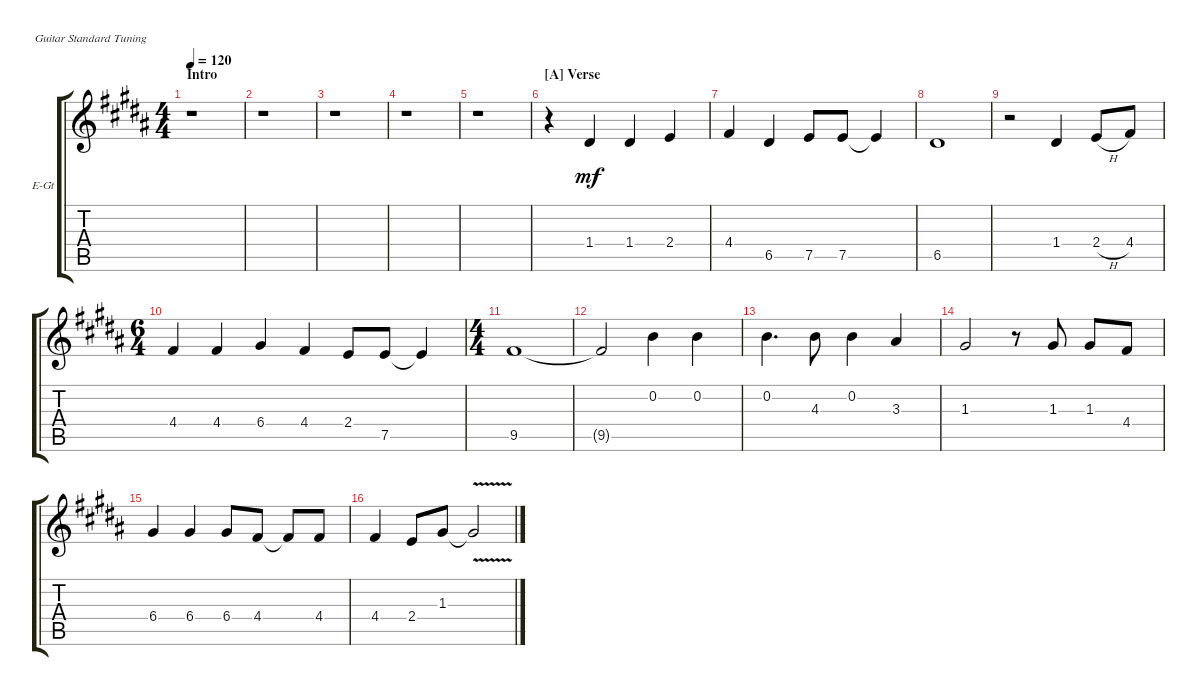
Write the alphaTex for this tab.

\defaultSystemsLayout 4
\bracketExtendMode groupsimilarinstruments
\firstSystemTrackNameOrientation horizontal
\otherSystemsTrackNameOrientation horizontal
\track ("Pual's Voice" "E-Gt") {instrument electricguitarclean}
\staff {score tabs}
\tuning (E4 B3 G3 D3 A2 E2)
\ts (4 4)
\section ("" "Intro")
\tempo 120
\clef g2
\scale
0.552
\ks b
r.1{dy mf instrument electricguitarclean} |
\scale
0.224 r.1 |
\scale
0.224 r.1 |
\scale
0.329412 r.1 |
\scale
0.329412 r.1 |
\section ("A" "Verse")
\scale
0.341176 r.4 1.4.4 1.4.4 2.4.4 |
\scale
0.333333 4.4.4 6.5.4 7.5.8 7.5.8 7.5{t}.4 |
\scale
0.333333 6.5.1 |
\scale
0.333333 r.2 1.4.4 2.4{h}.8 4.4.8 |
\ts (6 4)
\scale
0.415663 4.4.4 4.4.4 6.4.4 4.4.4 2.4.8 7.5.8 7.5{t}.4 |
\ts (4 4)
\scale
0.415663 9.5.1 |
\scale
0.168675 9.5{t}.2 0.2.4 0.2.4 |
\scale
0.333333 0.2.4{d} 4.3.8 0.2.4 3.3.4 |
\scale
0.333333 1.3.2 r.8 1.3.8 1.3.8 4.4.8 |
\scale
0.333333 6.4.4 6.4.4 6.4.8 4.4.8 4.4{t}.8 4.4.8 |
\scale
0.333333 4.4.4 2.4.8 1.3.8 1.3{v t}.2
